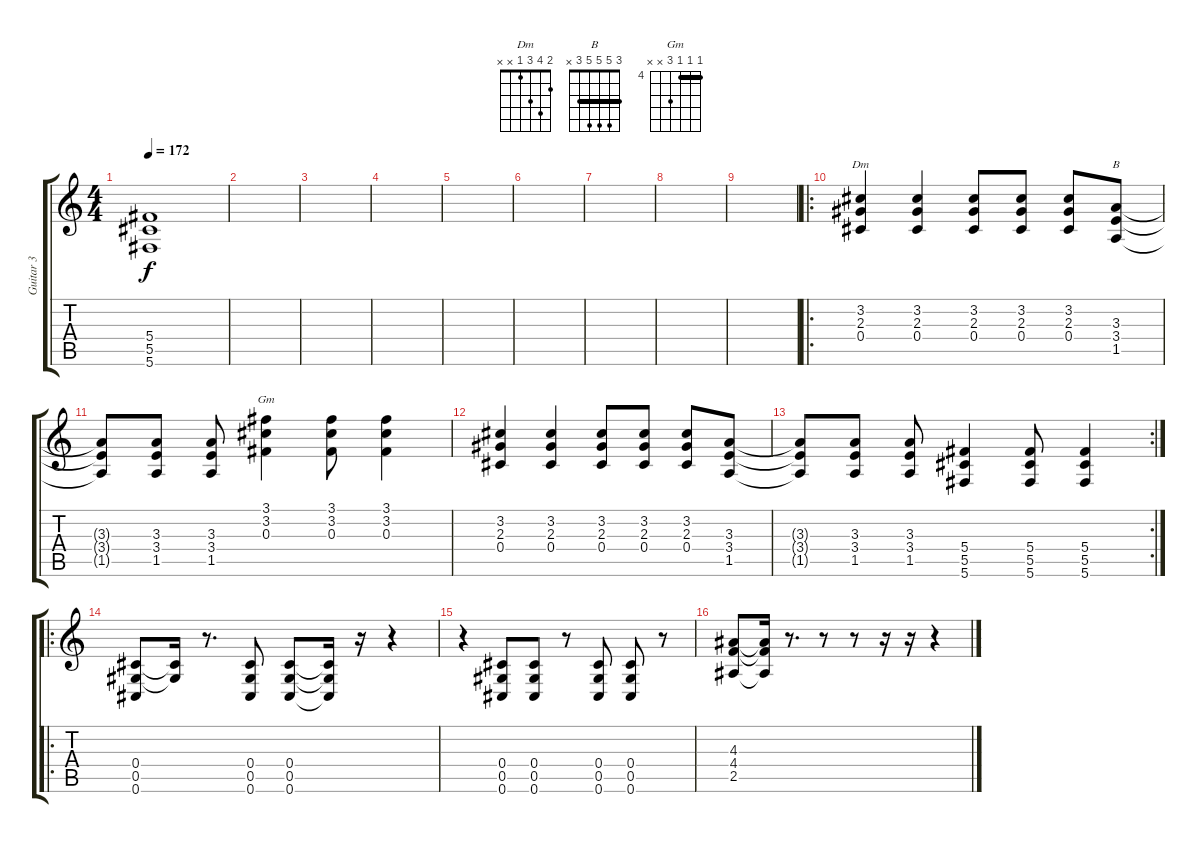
\track ("Guitar 3" "Guitar 3") {instrument overdrivenguitar}
\staff {score tabs}
\tuning (Eb4 Bb3 Gb3 Db3 Ab2 Db2) {hide}
\chord ("Dm" 2 4 3 1 x x)
\chord ("B" 3 5 5 5 3 x) {barre 3}
\chord ("Gm" 4 4 4 6 x x) {firstfret 4 barre 4}
\ts (4 4)
\tempo 172
\clef g2
\ks c
(5.4{t} 5.5{t} 5.6{t}).1{dy f} |
|
|
|
|
|
|
|
|
\ro
(3.2 2.3 0.4).4{ch "Dm"} (3.2 2.3 0.4).4 (3.2 2.3 0.4).8 (3.2 2.3 0.4).8 (3.2 2.3 0.4).8 (3.3 3.4 1.5).8{ch "B"} |
(3.3{t} 3.4{t} 1.5{t}).8 (3.3 3.4 1.5).8 (3.3 3.4 1.5).8 (3.1 3.2 0.3).4{ch "Gm"} (3.1 3.2 0.3).8 (3.1 3.2 0.3).4 |
(3.2 2.3 0.4).4 (3.2 2.3 0.4).4 (3.2 2.3 0.4).8 (3.2 2.3 0.4).8 (3.2 2.3 0.4).8 (3.3 3.4 1.5).8 |
\rc 2
(3.3{t} 3.4{t} 1.5{t}).8 (3.3 3.4 1.5).8 (3.3 3.4 1.5).8 (5.4 5.5 5.6).4 (5.4 5.5 5.6).8 (5.4 5.5 5.6).4 |
\ro
(0.4 0.5 0.6).8 (0.4{t} 0.5{t}).16 r.8{d} (0.4 0.5 0.6).8 (0.4 0.5 0.6).8 (0.4{t} 0.5{t} 0.6{t}).16 r.16 r.4 |
r.4 (0.4 0.5 0.6).8 (0.4 0.5 0.6).8 r.8 (0.4 0.5 0.6).8 (0.4 0.5 0.6).8 r.8 |
(4.3 4.4 2.5).8 (4.3{t} 4.4{t} 2.5{t}).16 r.8{d} r.8 r.8 r.16 r.16 r.4
